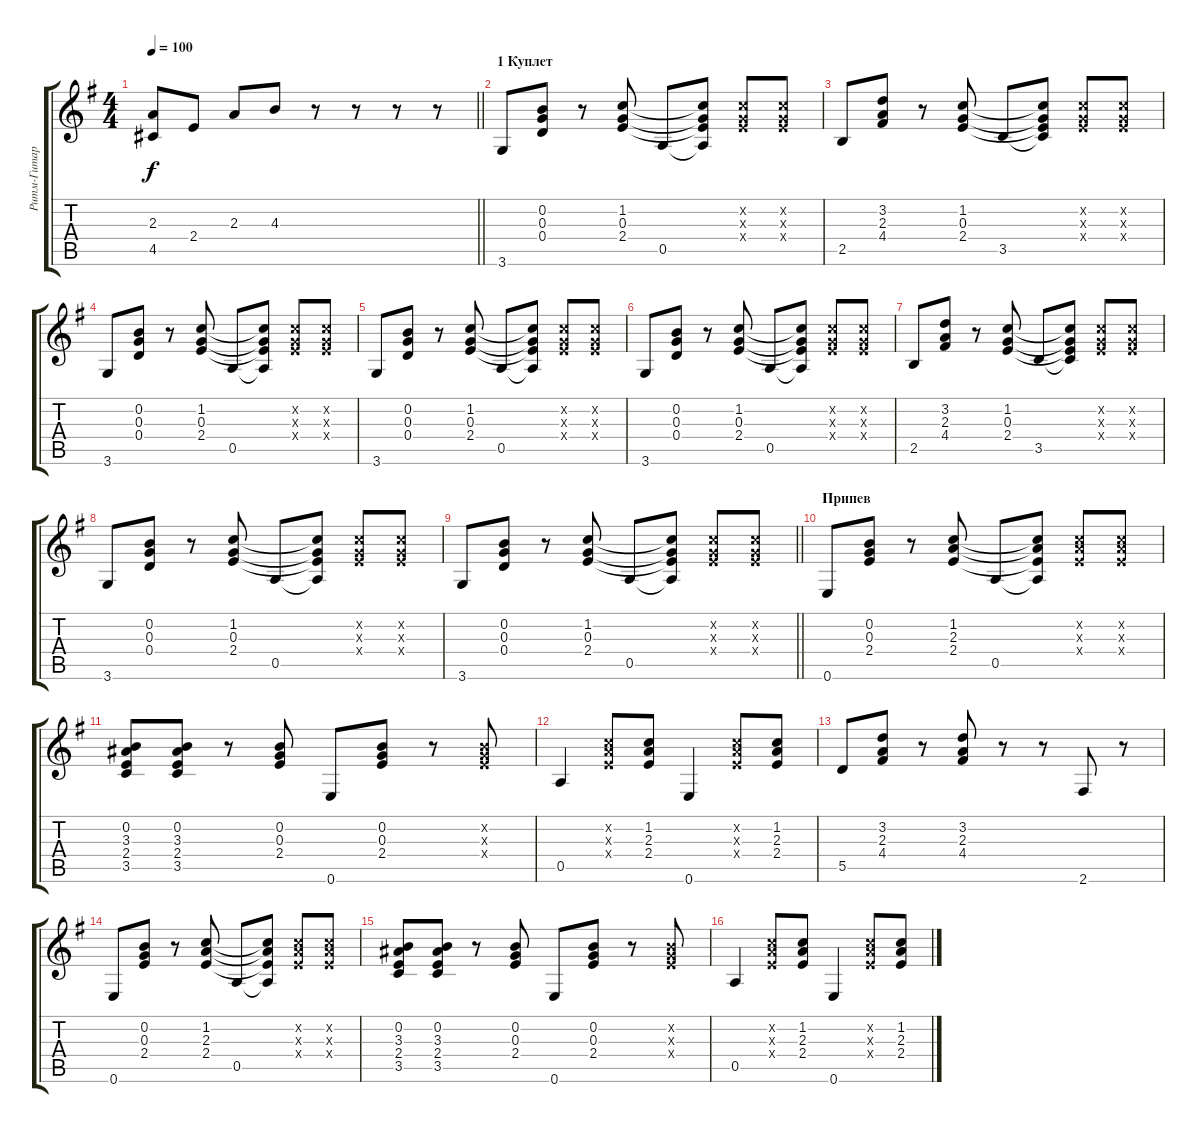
\track ("Ритм-Гитара (Перебор)" "Ритм-Гитар") {instrument acousticguitarnylon}
\staff {score tabs}
\tuning (E4 B3 G3 D3 A2 E2) {hide}
\ts (4 4)
\tempo 100
\clef g2
\barLineRight lightlight
\ks eminor
(2.3{t} 4.5).8{dy f} 2.4.8 2.3.8 4.3.8 r.8 r.8 r.8 r.8 |
\section ("" "1 Куплет")
3.6.8 (0.2 0.3 0.4).8 r.8 (1.2 0.3 2.4).8 0.5.8 (1.2{t} 0.3{t} 2.4{t} 0.5{t}).8 (1.2{x} 0.3{x} 2.4{x}).8 (1.2{x} 0.3{x} 2.4{x}).8 |
2.5.8 (3.2 2.3 4.4).8 r.8 (1.2 0.3 2.4).8 3.5.8 (1.2{t} 0.3{t} 2.4{t} 3.5{t}).8 (1.2{x} 0.3{x} 2.4{x}).8 (1.2{x} 0.3{x} 2.4{x}).8 |
3.6.8 (0.2 0.3 0.4).8 r.8 (1.2 0.3 2.4).8 0.5.8 (1.2{t} 0.3{t} 2.4{t} 0.5{t}).8 (1.2{x} 0.3{x} 2.4{x}).8 (1.2{x} 0.3{x} 2.4{x}).8 |
3.6.8 (0.2 0.3 0.4).8 r.8 (1.2 0.3 2.4).8 0.5.8 (1.2{t} 0.3{t} 2.4{t} 0.5{t}).8 (1.2{x} 0.3{x} 2.4{x}).8 (1.2{x} 0.3{x} 2.4{x}).8 |
3.6.8 (0.2 0.3 0.4).8 r.8 (1.2 0.3 2.4).8 0.5.8 (1.2{t} 0.3{t} 2.4{t} 0.5{t}).8 (1.2{x} 0.3{x} 2.4{x}).8 (1.2{x} 0.3{x} 2.4{x}).8 |
2.5.8 (3.2 2.3 4.4).8 r.8 (1.2 0.3 2.4).8 3.5.8 (1.2{t} 0.3{t} 2.4{t} 3.5{t}).8 (1.2{x} 0.3{x} 2.4{x}).8 (1.2{x} 0.3{x} 2.4{x}).8 |
3.6.8 (0.2 0.3 0.4).8 r.8 (1.2 0.3 2.4).8 0.5.8 (1.2{t} 0.3{t} 2.4{t} 0.5{t}).8 (1.2{x} 0.3{x} 2.4{x}).8 (1.2{x} 0.3{x} 2.4{x}).8 |
\barLineRight lightlight
3.6.8 (0.2 0.3 0.4).8 r.8 (1.2 0.3 2.4).8 0.5.8 (1.2{t} 0.3{t} 2.4{t} 0.5{t}).8 (1.2{x} 0.3{x} 2.4{x}).8 (1.2{x} 0.3{x} 2.4{x}).8 |
\section ("" "Припев")
0.6.8 (0.2 0.3 2.4).8 r.8 (1.2 2.3 2.4).8 0.5.8 (1.2{t} 2.3{t} 2.4{t} 0.5{t}).8 (1.2{x} 2.3{x} 2.4{x}).8 (1.2{x} 2.3{x} 2.4{x}).8 |
(0.2 3.3 2.4 3.5).8 (0.2 3.3 2.4 3.5).8 r.8 (0.2 0.3 2.4).8 0.6.8 (0.2 0.3 2.4).8 r.8 (0.2{x} 0.3{x} 2.4{x}).8 |
0.5.4 (1.2{x} 2.3{x} 2.4{x}).8 (1.2 2.3 2.4).8 0.6.4 (1.2{x} 2.3{x} 2.4{x}).8 (1.2 2.3 2.4).8 |
5.5.8 (3.2 2.3 4.4).8 r.8 (3.2 2.3 4.4).8 r.8 r.8 2.6.8 r.8 |
0.6.8 (0.2 0.3 2.4).8 r.8 (1.2 2.3 2.4).8 0.5.8 (1.2{t} 2.3{t} 2.4{t} 0.5{t}).8 (1.2{x} 2.3{x} 2.4{x}).8 (1.2{x} 2.3{x} 2.4{x}).8 |
(0.2 3.3 2.4 3.5).8 (0.2 3.3 2.4 3.5).8 r.8 (0.2 0.3 2.4).8 0.6.8 (0.2 0.3 2.4).8 r.8 (0.2{x} 0.3{x} 2.4{x}).8 |
0.5.4 (1.2{x} 2.3{x} 2.4{x}).8 (1.2 2.3 2.4).8 0.6.4 (1.2{x} 2.3{x} 2.4{x}).8 (1.2 2.3 2.4).8
